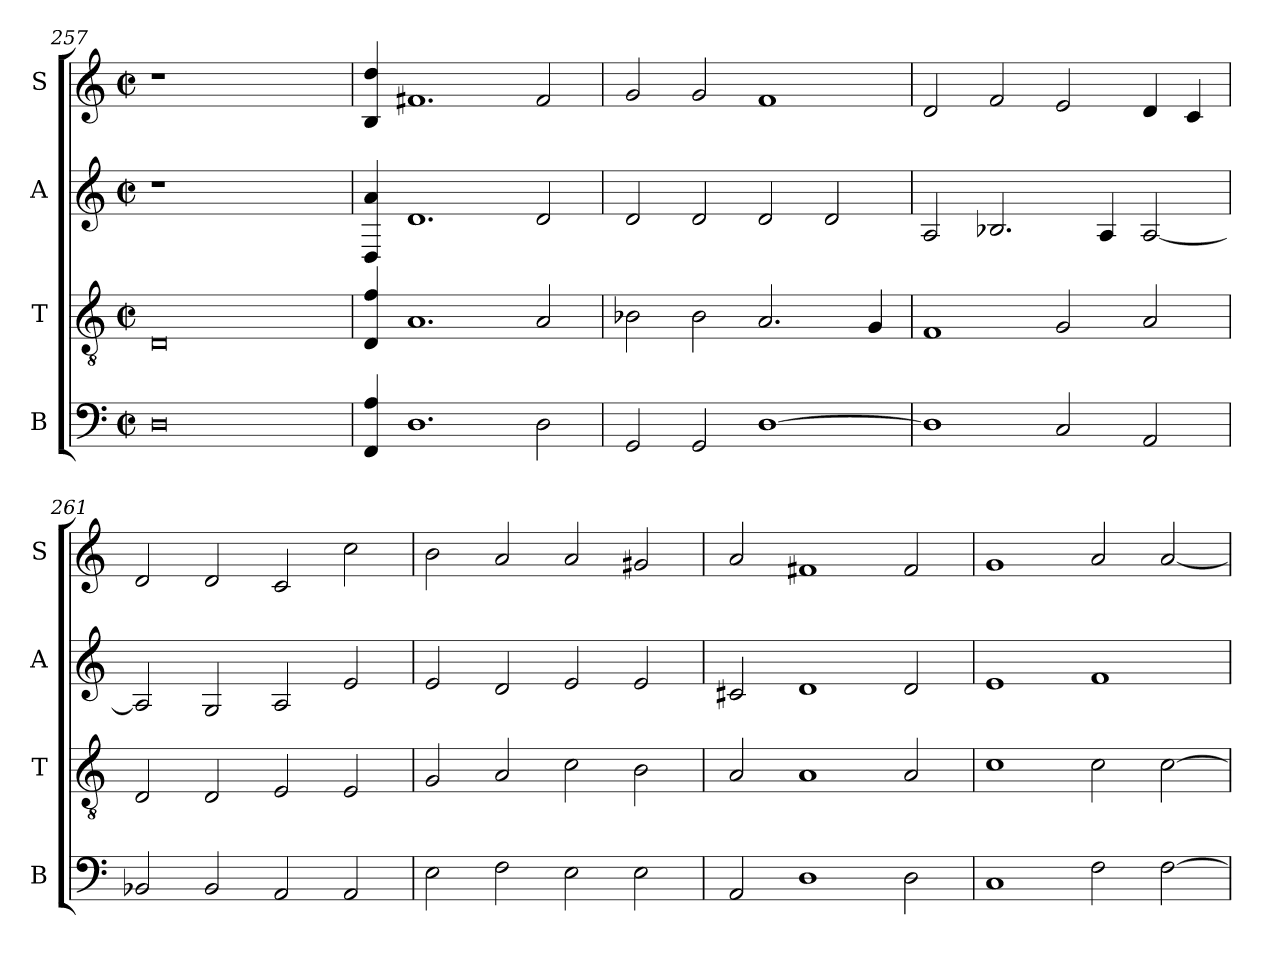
**kern	**kern	**kern	**kern
*part4	*part3	*part2	*part1
*staff4	*staff3	*staff2	*staff1
*I"B	*I"T	*I"A	*I"S
*I'B	*I'T	*I'A	*I'S
*clefF4	*clefGv2	*clefG2	*clefG2
*k[]	*k[]	*k[]	*k[]
*C:	*C:	*C:	*C:
*M2/2	*M2/2	*M2/2	*M2/2
*met(c|)	*met(c|)	*met(c|)	*met(c|)
=257	=257	=257	=257
0D	0D	1r	1r
.	.	1ryy	1ryy
!!LO:LB:g=z
=258	=258	=258	=258
4FF/ 4A/	4D/ 4f/	4D/ 4a/	4B/ 4dd/
1.D	1.A	1.d	1.f#X
2D\	2A/	2d/	2f#/
=259	=259	=259	=259
2GG/	2B-X\	2d/	2g/
2GG/	2B-\	2d/	2g/
[>1D	2.A/	2d/	1f
.	.	2d/	.
.	4G/	.	.
=260	=260	=260	=260
1D]	1F	2A/	2d/
.	.	2.B-X/	2f/
2C/	2G/	.	2e/
.	.	4A/	.
2AA/	2A/	[<2A/	4d/
.	.	.	4c/
=261	=261	=261	=261
2BB-X/	2D/	2A/]	2d/
2BB-/	2D/	2G/	2d/
2AA/	2E/	2A/	2c/
2AA/	2E/	2e/	2cc\
=262	=262	=262	=262
2E\	2G/	2e/	2b\
2F\	2A/	2d/	2a/
2E\	2c\	2e/	2a/
2E\	2B\	2e/	2g#/
=263	=263	=263	=263
2AA/	2A/	2c#X/	2a/
1D	1A	1d	1f#X
2D\	2A/	2d/	2f#/
!!LO:PB:g=z
=264	=264	=264	=264
1C	1c	1e	1g
2F\	2c\	1f	2a/
[>2F\	[>2c\	.	[<2a/
=	=	=	=
*-	*-	*-	*-
